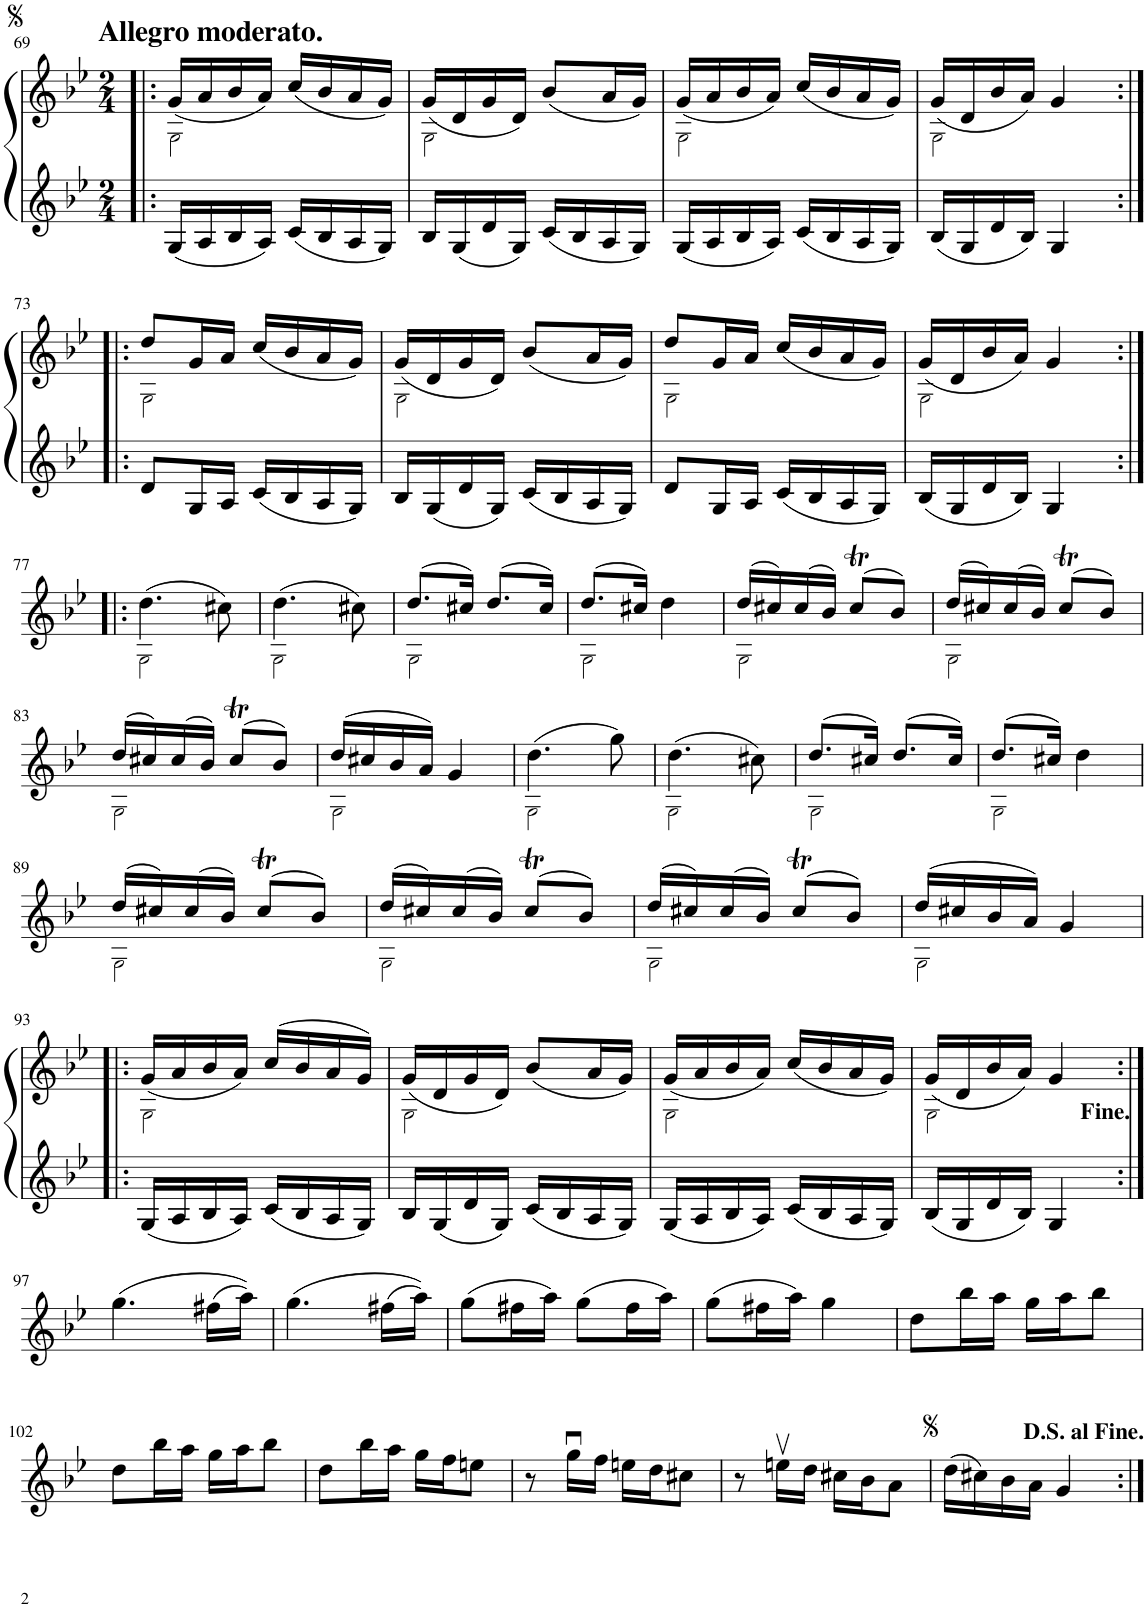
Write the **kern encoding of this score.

**kern	**kern
*part1	*part1
*staff2	*staff1
*I"Piano	*
*I'Pno	*
!!LO:PB:g=z
*clefG2	*clefG2
*k[b-e-]	*k[b-e-]
*g:	*g:
*M2/4	*M2/4
=69!|:	=69!|:
*	*^
!	!LO:TX:a:B:t=Allegro moderato.	!
16G/LL	(<16g/LL	2G!\
16A/	16a/	.
16B-/	16b-/	.
16A/JJ	16a/JJ)	.
16c/LL	(<16cc/LL	.
16B-/	16b-/	.
16A/	16a/	.
16G/JJ	16g/JJ)	.
=70	=70	=70
16B-/LL	(<16g/LL	2G!\
16G/	16d/	.
16d/	16g/	.
16G/JJ	16d/JJ)	.
16c/LL	(<8b-/L	.
16B-/	.	.
16A/	16a/L	.
16G/JJ	16g/JJ)	.
=71	=71	=71
16G/LL	(<16g/LL	2G!\
16A/	16a/	.
16B-/	16b-/	.
16A/JJ	16a/JJ)	.
16c/LL	(<16cc/LL	.
16B-/	16b-/	.
16A/	16a/	.
16G/JJ	16g/JJ)	.
=72	=72	=72
16B-/LL	(<16g/LL	2G!\
16G/	16d/	.
16d/	16b-/	.
16B-/JJ	16a/JJ)	.
4G/	4g/	.
!!LO:LB:g=z	!!
=73:|!|:	=73:|!|:	=73:|!|:
8d/L	8dd/L	2G!\
16G/L	16g/L	.
16A/JJ	16a/JJ	.
16c/LL	(<16cc/LL	.
16B-/	16b-/	.
16A/	16a/	.
16G/JJ	16g/JJ)	.
=74	=74	=74
16B-/LL	(<16g/LL	2G!\
16G/	16d/	.
16d/	16g/	.
16G/JJ	16d/JJ)	.
16c/LL	(<8b-/L	.
16B-/	.	.
16A/	16a/L	.
16G/JJ	16g/JJ)	.
=75	=75	=75
8d/L	8dd/L	2G!\
16G/L	16g/L	.
16A/JJ	16a/JJ	.
16c/LL	(<16cc/LL	.
16B-/	16b-/	.
16A/	16a/	.
16G/JJ	16g/JJ)	.
=76	=76	=76
16B-/LL	(<16g/LL	2G!\
16G/	16d/	.
16d/	16b-/	.
16B-/JJ	16a/JJ)	.
4G/	4g/	.
!!LO:LB:g=z	!!
=77:|!|:	=77:|!|:	=77:|!|:
2ryy	(>4.dd\	2G!\
.	8cc#X\)	.
=78	=78	=78
2ryy	(>4.dd\	2G!\
.	8cc#X\)	.
=79	=79	=79
2ryy	(>8.dd/L	2G!\
.	16cc#X/Jk)	.
.	(>8.dd/L	.
.	16cc#/Jk)	.
=80	=80	=80
2ryy	(>8.dd/L	2G!\
.	16cc#X/Jk)	.
.	4dd\	.
=81	=81	=81
2ryy	(>16dd/LL	2G!\
.	16cc#X/)	.
.	(>16cc#/	.
.	16b-/JJ)	.
.	(>8cc#t/L	.
.	8b-/J)	.
=82	=82	=82
2ryy	(>16dd/LL	2G!\
.	16cc#X/)	.
.	(>16cc#/	.
.	16b-/JJ)	.
.	(>8cc#t/L	.
.	8b-/J)	.
!!LO:LB:g=z	!!
=83	=83	=83
2ryy	(>16dd/LL	2G!\
.	16cc#X/)	.
.	(>16cc#/	.
.	16b-/JJ)	.
.	(>8cc#t/L	.
.	8b-/J)	.
=84	=84	=84
2ryy	(>16dd/LL	2G!\
.	16cc#X/	.
.	16b-/	.
.	16a/JJ)	.
.	4g/	.
=85	=85	=85
2ryy	(>4.dd\	2G!\
.	8gg\)	.
=86	=86	=86
2ryy	(>4.dd\	2G!\
.	8cc#X\)	.
=87	=87	=87
2ryy	(>8.dd/L	2G!\
.	16cc#X/Jk)	.
.	(>8.dd/L	.
.	16cc#/Jk)	.
=88	=88	=88
2ryy	(>8.dd/L	2G!\
.	16cc#X/Jk)	.
.	4dd\	.
!!LO:LB:g=z	!!
=89	=89	=89
2ryy	(>16dd/LL	2G!\
.	16cc#X/)	.
.	(>16cc#/	.
.	16b-/JJ)	.
.	(>8cc#t/L	.
.	8b-/J)	.
=90	=90	=90
2ryy	(>16dd/LL	2G!\
.	16cc#X/)	.
.	(>16cc#/	.
.	16b-/JJ)	.
.	(>8cc#t/L	.
.	8b-/J)	.
=91	=91	=91
2ryy	(>16dd/LL	2G!\
.	16cc#X/)	.
.	(>16cc#/	.
.	16b-/JJ)	.
.	(>8cc#t/L	.
.	8b-/J)	.
=92	=92	=92
2ryy	(>16dd/LL	2G!\
.	16cc#X/	.
.	16b-/	.
.	16a/JJ)	.
.	4g/	.
!!LO:LB:g=z	!!
=93!|:	=93!|:	=93!|:
16G/LL	(<16g/LL	2G!\
16A/	16a/	.
16B-/	16b-/	.
16A/JJ	16a/JJ)	.
16c/LL	(>16cc/LL	.
16B-/	16b-/	.
16A/	16a/	.
16G/JJ	16g/JJ)	.
=94	=94	=94
16B-/LL	(<16g/LL	2G!\
16G/	16d/	.
16d/	16g/	.
16G/JJ	16d/JJ)	.
16c/LL	(<8b-/L	.
16B-/	.	.
16A/	16a/L	.
16G/JJ	16g/JJ)	.
=95	=95	=95
16G/LL	(<16g/LL	2G!\
16A/	16a/	.
16B-/	16b-/	.
16A/JJ	16a/JJ)	.
16c/LL	(<16cc/LL	.
16B-/	16b-/	.
16A/	16a/	.
16G/JJ	16g/JJ)	.
=96	=96	=96
16B-/LL	(<16g/LL	2G!\
16G/	16d/	.
16d/	16b-/	.
16B-/JJ	16a/JJ)	.
4G/	4g/	.
*	*v	*v
!!LO:LB:g=z
=97:|!	=97:|!
2r	(4.gg\
.	(16ff#X\LL
.	16aa\JJ))
=98	=98
2r	(4.gg\
.	(16ff#X\LL
.	16aa\JJ))
=99	=99
2r	(8gg\L
.	16ff#X\L
.	16aa\JJ)
.	(8gg\L
.	16ff#\L
.	16aa\JJ)
=100	=100
2r	(8gg\L
.	16ff#X\L
.	16aa\JJ)
.	4gg\
=101	=101
2r	8dd\L
.	16bb-\L
.	16aa\JJ
.	16gg\LL
.	16aa\J
.	8bb-\J
!!LO:LB:g=z
=102	=102
2r	8dd\L
.	16bb-\L
.	16aa\JJ
.	16gg\LL
.	16aa\J
.	8bb-\J
=103	=103
2r	8dd\L
.	16bb-\L
.	16aa\JJ
.	16gg\LL
.	16ff\J
.	8een\J
=104	=104
2r	8r
.	16ggu\LL
.	16ff\JJ
.	16een\LL
.	16dd\J
.	8cc#X\J
=105	=105
2r	8r
.	16eenv\LL
.	16dd\JJ
.	16cc#X\LL
.	16b-\J
.	8a\J
=106	=106
2r	(16dd\LL
.	16cc#X\)
.	16b-\
.	16a\JJ
.	4g/
=:|!	=:|!
*-	*-
